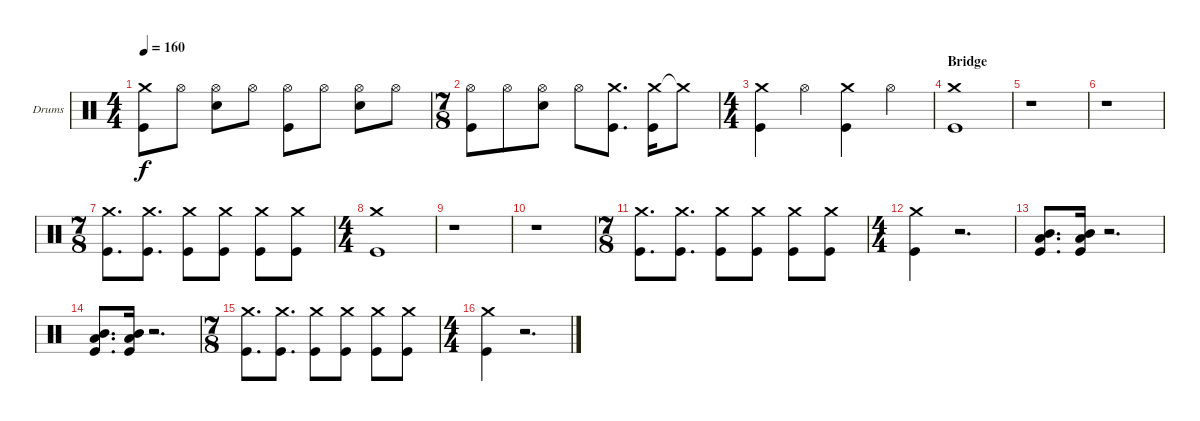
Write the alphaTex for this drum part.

\bracketExtendMode groupsimilarinstruments
\firstSystemTrackNameOrientation horizontal
\otherSystemsTrackNameOrientation horizontal
\track ("Drumkit" "Drums") {instrument percussion}
\staff {score}
\articulation defaults
\ts (4 4)
\beaming (8 2 2 2 2)
\tempo 160
\clef neutral
\ks c
("Crash medium (hit)" "Kick (hit)").8{dy f} "Hi-Hat (open)".8 ("Hi-Hat (open)" "Snare (hit) 2").8 "Hi-Hat (open)".8 ("Hi-Hat (open)" "Kick (hit)").8 "Hi-Hat (open)".8 ("Hi-Hat (open)" "Snare (hit) 2").8 "Hi-Hat (open)".8 |
\ts (7 8)
\beaming (8 3 2 2)
("Hi-Hat (open)" "Kick (hit)").8 "Hi-Hat (open)".8 ("Hi-Hat (open)" "Snare (hit) 2").8 "Hi-Hat (open)".8 ("Crash medium (hit)" "Kick (hit)").8{d} ("Crash medium (hit)" "Kick (hit)").16 "Crash medium (hit)"{t}.8 |
\ts (4 4)
\beaming (8 2 2 2 2)
("Crash medium (hit)" "Kick (hit)").4 "Hi-Hat (open)".4 ("Crash medium (hit)" "Kick (hit)").4 "Hi-Hat (open)".4 |
\section ("" "Bridge")
("Crash medium (hit)" "Kick (hit)").1 |
r.1 |
r.1 |
\ts (7 8)
\beaming (8 3 2 2)
("Crash medium (hit)" "Kick (hit)").8{d} ("Crash medium (hit)" "Kick (hit)").8{d} ("Crash medium (hit)" "Kick (hit)").8 ("Crash medium (hit)" "Kick (hit)").8 ("Crash medium (hit)" "Kick (hit)").8 ("Crash medium (hit)" "Kick (hit)").8 |
\ts (4 4)
\beaming (8 2 2 2 2)
("Crash medium (hit)" "Kick (hit)").1 |
r.1 |
r.1 |
\ts (7 8)
\beaming (8 3 2 2)
("Crash medium (hit)" "Kick (hit)").8{d} ("Crash medium (hit)" "Kick (hit)").8{d} ("Crash medium (hit)" "Kick (hit)").8 ("Crash medium (hit)" "Kick (hit)").8 ("Crash medium (hit)" "Kick (hit)").8 ("Crash medium (hit)" "Kick (hit)").8 |
\ts (4 4)
\beaming (8 2 2 2 2)
("Crash medium (hit)" "Kick (hit)").4 r.2{d} |
("Low Tom (hit)" "Mid Tom (hit)" "Kick (hit)").8{d} ("Low Tom (hit)" "Mid Tom (hit)" "Kick (hit)").16 r.2{d} |
("Low Tom (hit)" "Mid Tom (hit)" "Kick (hit)").8{d} ("Low Tom (hit)" "Mid Tom (hit)" "Kick (hit)").16 r.2{d} |
\ts (7 8)
\beaming (8 3 2 2)
("Crash medium (hit)" "Kick (hit)").8{d} ("Crash medium (hit)" "Kick (hit)").8{d} ("Crash medium (hit)" "Kick (hit)").8 ("Crash medium (hit)" "Kick (hit)").8 ("Crash medium (hit)" "Kick (hit)").8 ("Crash medium (hit)" "Kick (hit)").8 |
\ts (4 4)
\beaming (8 2 2 2 2)
("Crash medium (hit)" "Kick (hit)").4 r.2{d}
